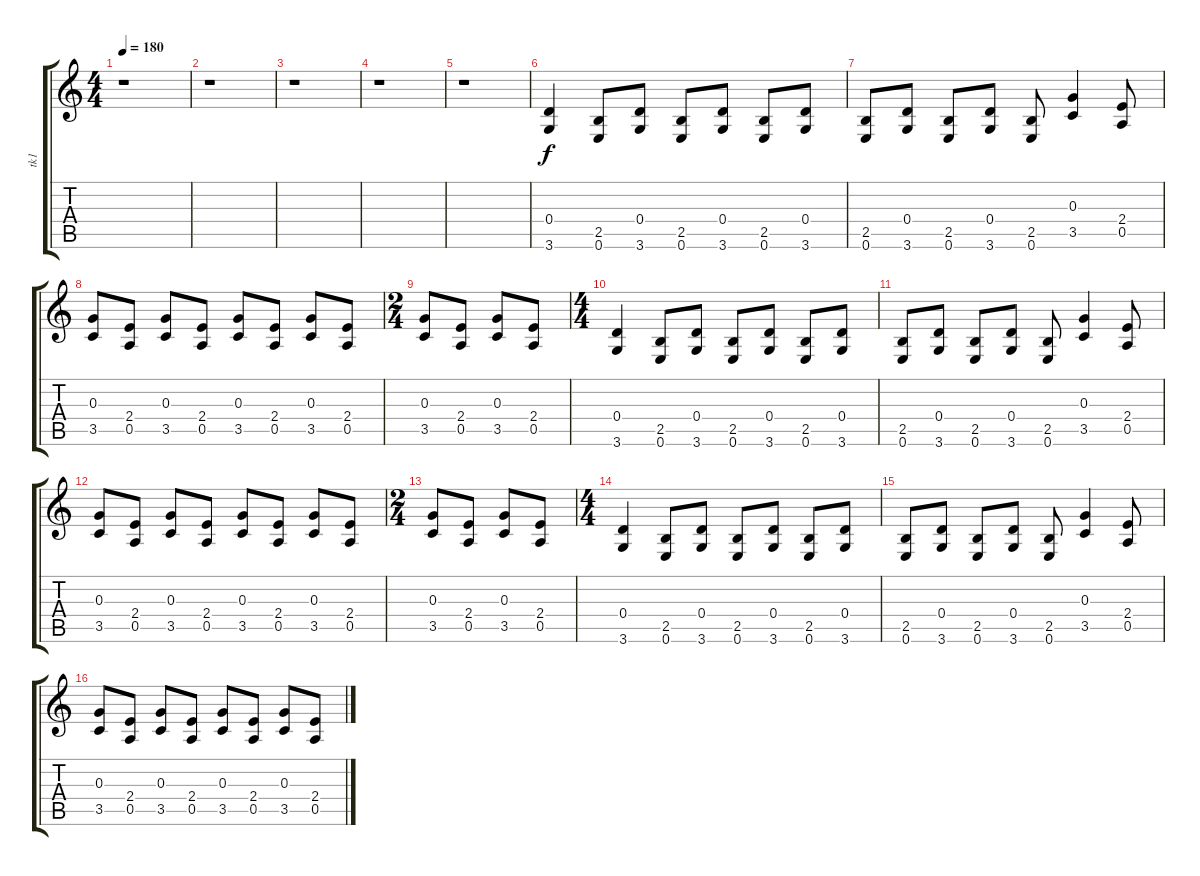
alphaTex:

\track ("tk1" "tk1") {instrument distortionguitar}
\staff {score tabs}
\tuning (E4 B3 G3 D3 A2 E2) {hide}
\ts (4 4)
\tempo 180
\clef g2
\ks c
r.1{dy f} |
r.1 |
r.1 |
r.1 |
r.1 |
(0.4 3.6).4 (2.5 0.6).8 (0.4 3.6).8 (2.5 0.6).8 (0.4 3.6).8 (2.5 0.6).8 (0.4 3.6).8 |
(2.5 0.6).8 (0.4 3.6).8 (2.5 0.6).8 (0.4 3.6).8 (2.5 0.6).8 (0.3 3.5).4 (2.4 0.5).8 |
(0.3 3.5).8 (2.4 0.5).8 (0.3 3.5).8 (2.4 0.5).8 (0.3 3.5).8 (2.4 0.5).8 (0.3 3.5).8 (2.4 0.5).8 |
\ts (2 4)
(0.3 3.5).8 (2.4 0.5).8 (0.3 3.5).8 (2.4 0.5).8 |
\ts (4 4)
(0.4 3.6).4 (2.5 0.6).8 (0.4 3.6).8 (2.5 0.6).8 (0.4 3.6).8 (2.5 0.6).8 (0.4 3.6).8 |
(2.5 0.6).8 (0.4 3.6).8 (2.5 0.6).8 (0.4 3.6).8 (2.5 0.6).8 (0.3 3.5).4 (2.4 0.5).8 |
(0.3 3.5).8 (2.4 0.5).8 (0.3 3.5).8 (2.4 0.5).8 (0.3 3.5).8 (2.4 0.5).8 (0.3 3.5).8 (2.4 0.5).8 |
\ts (2 4)
(0.3 3.5).8 (2.4 0.5).8 (0.3 3.5).8 (2.4 0.5).8 |
\ts (4 4)
(0.4 3.6).4 (2.5 0.6).8 (0.4 3.6).8 (2.5 0.6).8 (0.4 3.6).8 (2.5 0.6).8 (0.4 3.6).8 |
(2.5 0.6).8 (0.4 3.6).8 (2.5 0.6).8 (0.4 3.6).8 (2.5 0.6).8 (0.3 3.5).4 (2.4 0.5).8 |
(0.3 3.5).8 (2.4 0.5).8 (0.3 3.5).8 (2.4 0.5).8 (0.3 3.5).8 (2.4 0.5).8 (0.3 3.5).8 (2.4 0.5).8
